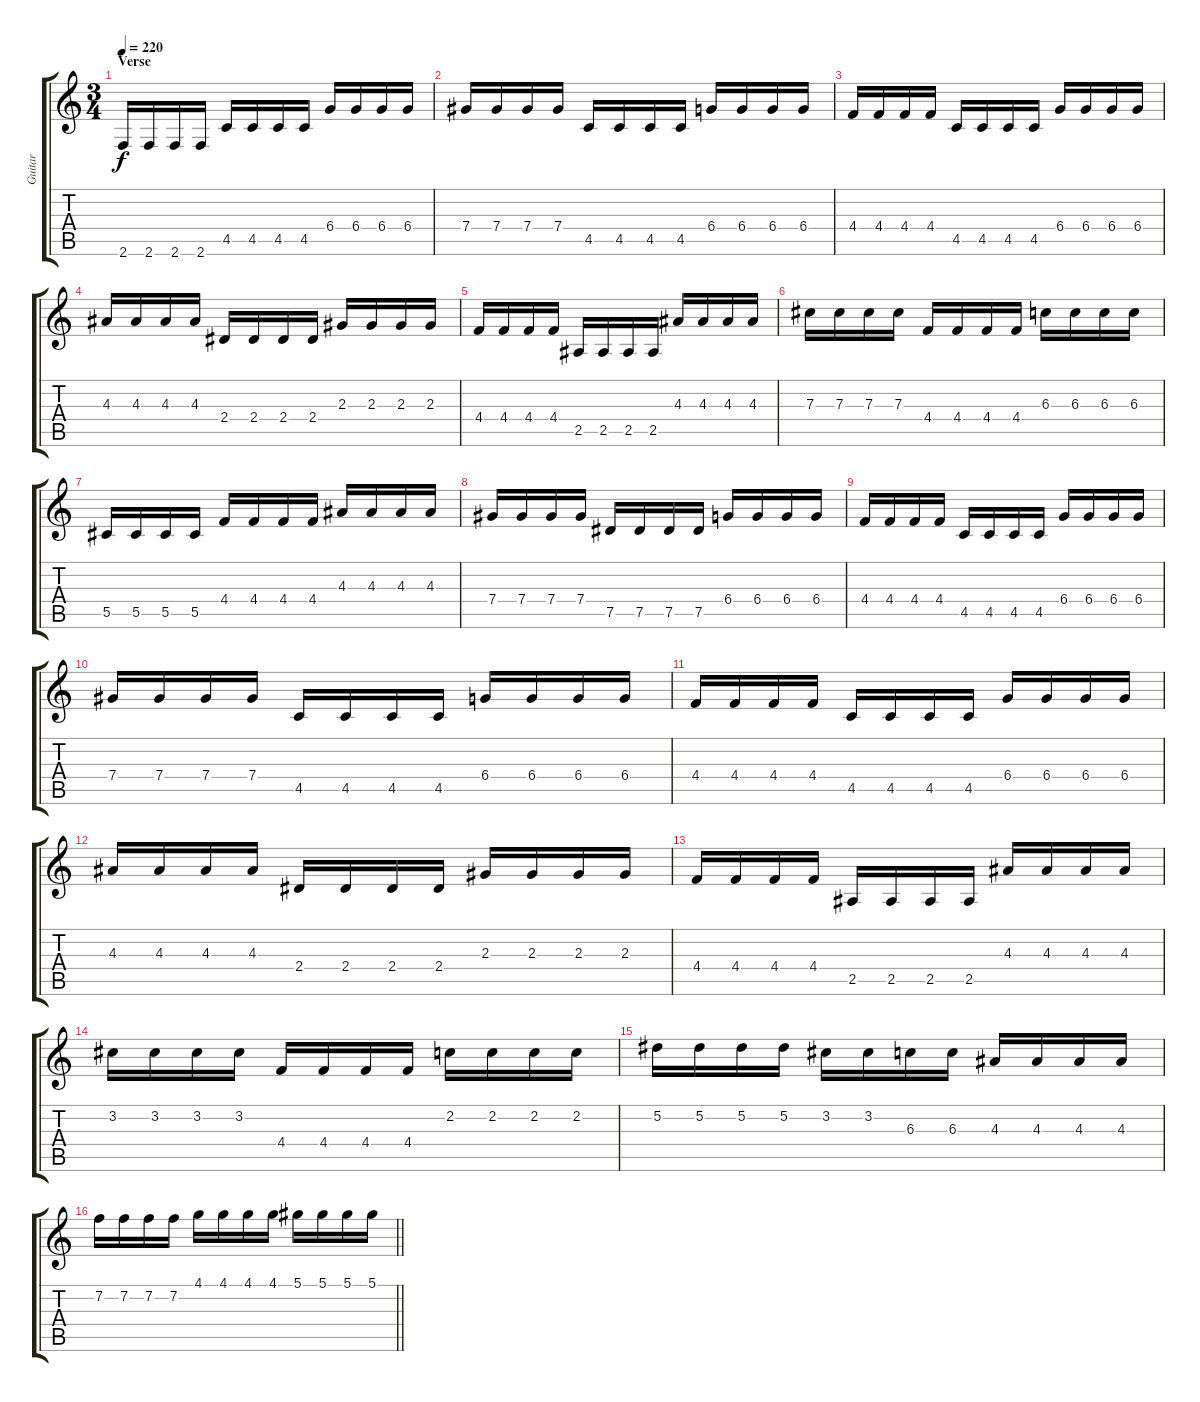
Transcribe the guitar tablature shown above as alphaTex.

\track ("Guitar" "Guitar") {instrument distortionguitar}
\staff {score tabs}
\tuning (Eb4 Bb3 Gb3 Db3 Ab2 Eb2) {hide}
\ts (3 4)
\section ("" "Verse")
\tempo 220
\clef g2
\ks c
2.6.16{dy f balance 0} 2.6.16 2.6.16 2.6.16 4.5.16{balance 8} 4.5.16 4.5.16 4.5.16 6.4.16 6.4.16 6.4.16 6.4.16 |
7.4.16 7.4.16 7.4.16 7.4.16 4.5.16 4.5.16 4.5.16 4.5.16 6.4.16 6.4.16 6.4.16 6.4.16 |
4.4.16 4.4.16 4.4.16 4.4.16 4.5.16 4.5.16 4.5.16 4.5.16 6.4.16 6.4.16 6.4.16 6.4.16 |
4.3.16 4.3.16 4.3.16 4.3.16 2.4.16 2.4.16 2.4.16 2.4.16 2.3.16 2.3.16 2.3.16 2.3.16 |
4.4.16 4.4.16 4.4.16 4.4.16 2.5.16{balance 0} 2.5.16 2.5.16 2.5.16 4.3.16{balance 8} 4.3.16 4.3.16 4.3.16 |
7.3.16 7.3.16 7.3.16 7.3.16 4.4.16 4.4.16 4.4.16 4.4.16 6.3.16 6.3.16 6.3.16 6.3.16 |
5.5.16{balance 0} 5.5.16 5.5.16 5.5.16 4.4.16{balance 8} 4.4.16 4.4.16 4.4.16 4.3.16 4.3.16 4.3.16 4.3.16 |
7.4.16 7.4.16 7.4.16 7.4.16 7.5.16 7.5.16 7.5.16 7.5.16 6.4.16 6.4.16 6.4.16 6.4.16 |
4.4.16 4.4.16 4.4.16 4.4.16 4.5.16 4.5.16 4.5.16 4.5.16 6.4.16 6.4.16 6.4.16 6.4.16 |
7.4.16 7.4.16 7.4.16 7.4.16 4.5.16 4.5.16 4.5.16 4.5.16 6.4.16 6.4.16 6.4.16 6.4.16 |
4.4.16 4.4.16 4.4.16 4.4.16 4.5.16 4.5.16 4.5.16 4.5.16 6.4.16 6.4.16 6.4.16 6.4.16 |
4.3.16 4.3.16 4.3.16 4.3.16 2.4.16 2.4.16 2.4.16 2.4.16 2.3.16 2.3.16 2.3.16 2.3.16 |
4.4.16 4.4.16 4.4.16 4.4.16 2.5.16{balance 0} 2.5.16 2.5.16 2.5.16 4.3.16{balance 8} 4.3.16 4.3.16 4.3.16 |
3.2.16 3.2.16 3.2.16 3.2.16 4.4.16 4.4.16 4.4.16 4.4.16 2.2.16 2.2.16 2.2.16 2.2.16 |
5.2.16 5.2.16 5.2.16 5.2.16 3.2.16 3.2.16 6.3.16 6.3.16 4.3.16 4.3.16 4.3.16 4.3.16 |
\barLineRight lightlight
7.2.16 7.2.16 7.2.16 7.2.16 4.1.16 4.1.16 4.1.16 4.1.16 5.1.16 5.1.16 5.1.16 5.1.16
